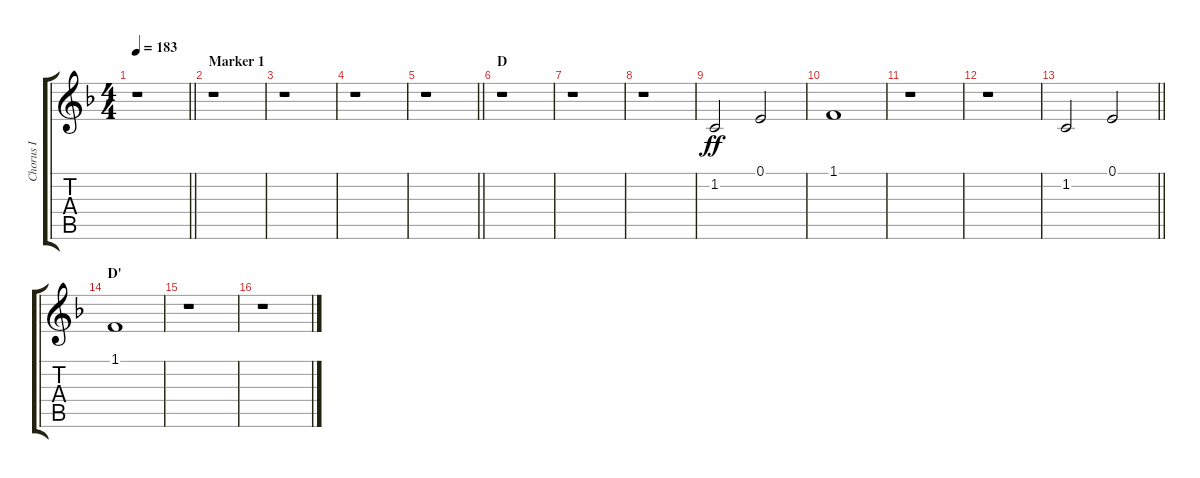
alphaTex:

\track ("Chorus I" "Chorus I") {instrument voiceoohs}
\staff {score tabs}
\tuning (E4 B3 G3 D3 A2 E2) {hide}
\ts (4 4)
\tempo 183
\clef g2
\barLineRight lightlight
\ks f
r.1{dy ff} |
\section ("" "Marker 1")
r.1 |
r.1 |
r.1 |
\barLineRight lightlight
r.1 |
\section ("" "D")
r.1 |
r.1 |
r.1 |
1.2.2 0.1.2 |
1.1.1 |
r.1 |
r.1 |
\barLineRight lightlight
1.2.2 0.1.2 |
\section ("" "D'")
1.1.1 |
r.1 |
r.1
